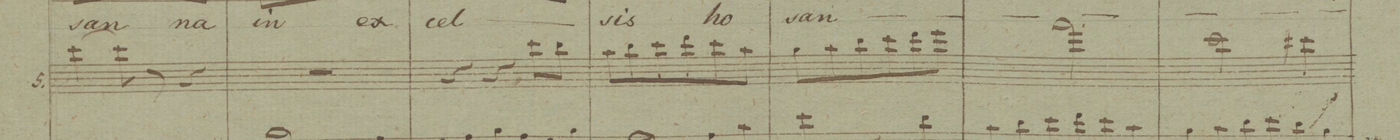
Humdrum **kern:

**kern	**dynam
*I"5.	*
*clefG2	*
*k[b-]	*
*M3/4	*
4ccc\	.
8ccc\	.
8r	.
4r	.
=36	=36
2.r	.
=37	=37
4r	.
4r	.
8ccc\L	.
8bb-\J	.
=38	=38
8aa\L	.
8bb-\	.
8ccc\	.
8ddd\	.
8ccc\	.
8aa\J	.
=39	=39
8gg\L	.
8aa\	.
8bb-\	.
8ccc\	.
8ddd\	.
8eee\J	.
=40	=40
2.fff\	.
=41	=41
2ccc\	.
4ccc#X\	.
=42	=42
*-	*-
